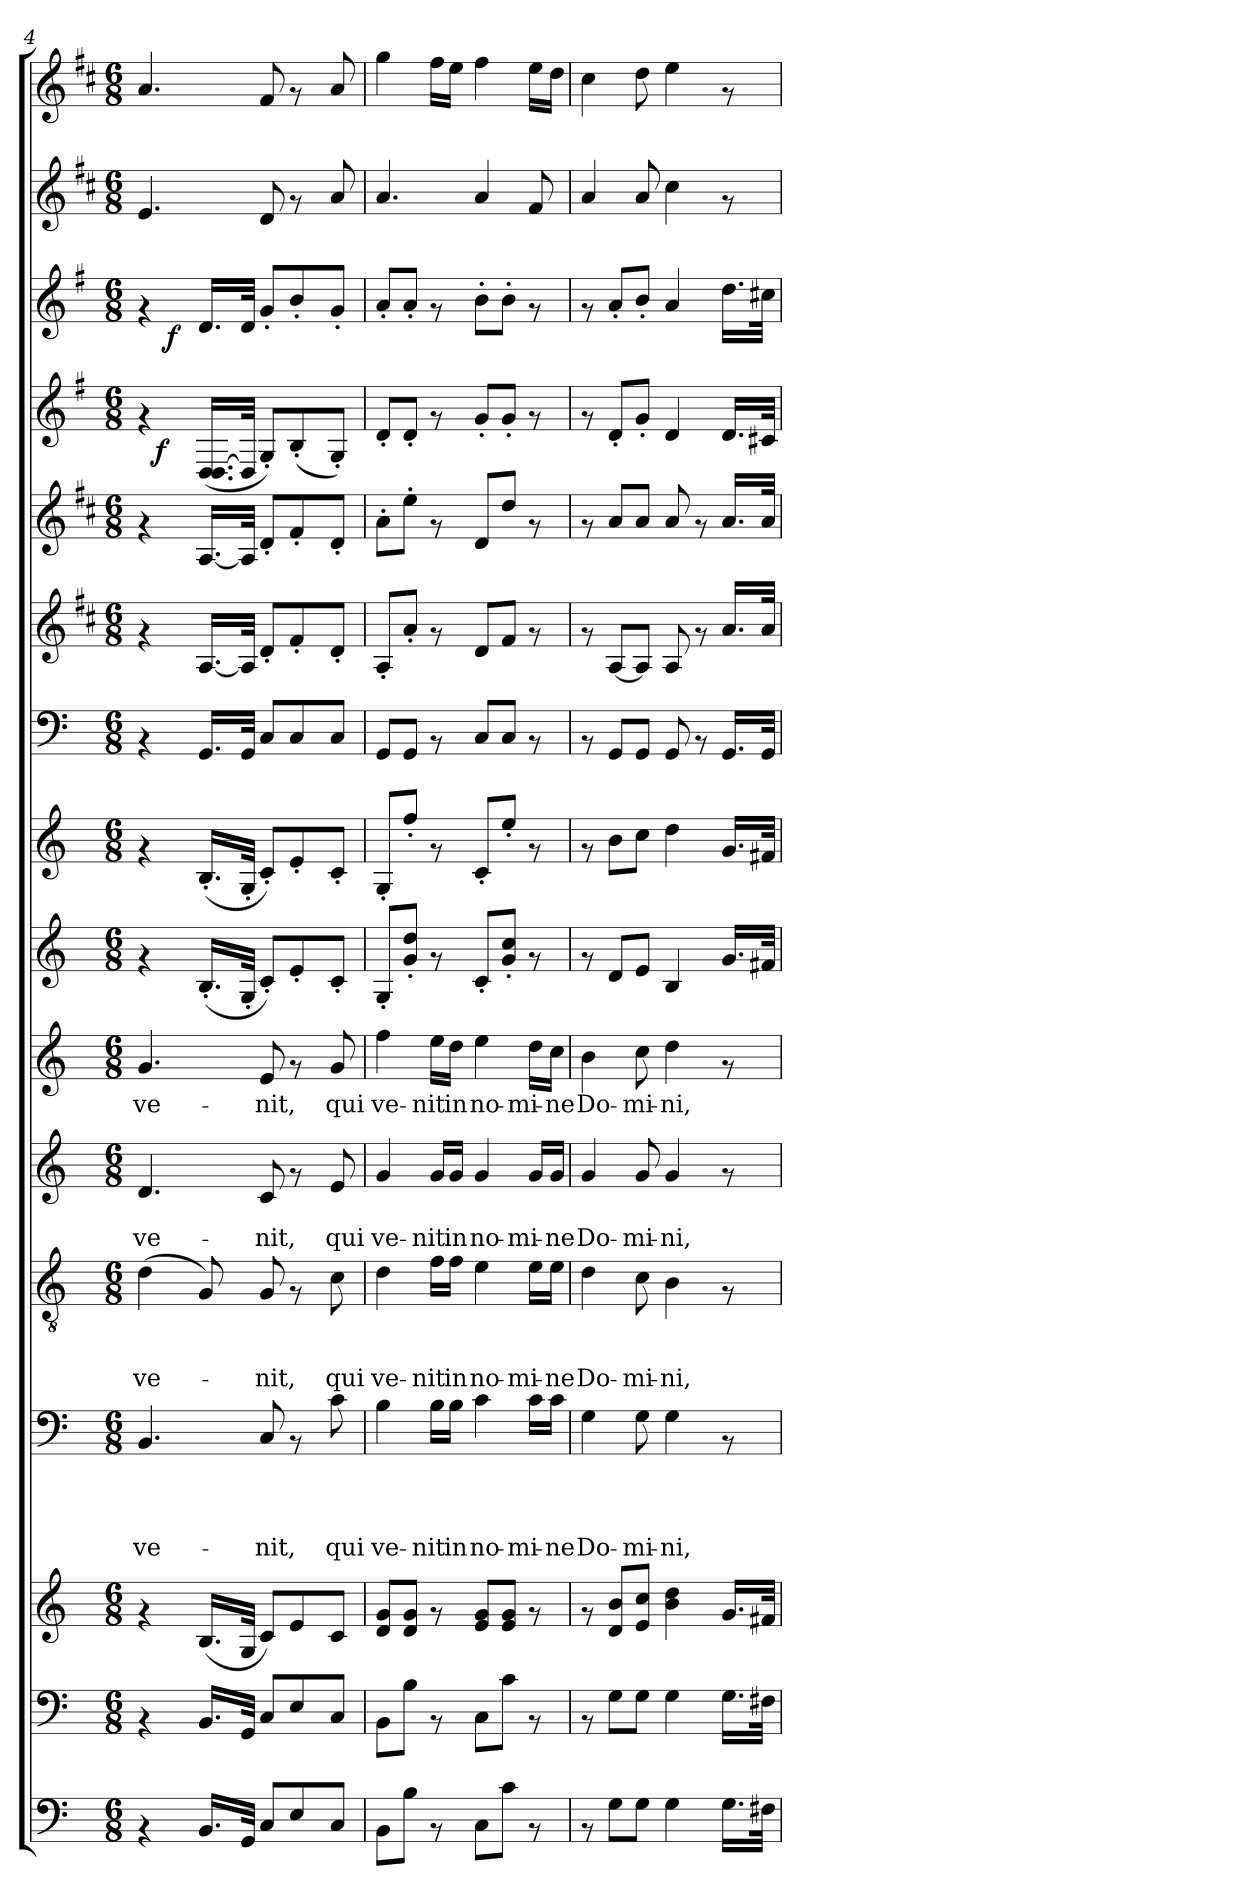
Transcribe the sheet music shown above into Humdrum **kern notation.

**kern	**kern	**kern	**kern	**text	**text	**text	**text	**kern	**text	**text	**text	**kern	**text	**text	**kern	**text	**kern	**kern	**kern	**kern	**kern	**kern	**dynam	**kern	**dynam	**kern	**kern
*part16	*part15	*part14	*part13	*part13	*part13	*part13	*part13	*part12	*part12	*part12	*part12	*part11	*part11	*part11	*part10	*part10	*part9	*part8	*part7	*part6	*part5	*part4	*part4	*part3	*part3	*part2	*part1
*staff16	*staff15	*staff14	*staff13	*staff13	*staff13	*staff13	*staff13	*staff12	*staff12	*staff12	*staff12	*staff11	*staff11	*staff11	*staff10	*staff10	*staff9	*staff8	*staff7	*staff6	*staff5	*staff4	*staff4	*staff3	*staff3	*staff2	*staff1
*clefF4	*clefF4	*clefG2	*clefF4	*	*	*	*	*clefGv2	*	*	*	*clefG2	*	*	*clefG2	*	*clefG2	*clefG2	*clefF4	*clefG2	*clefG2	*clefG2	*	*clefG2	*	*clefG2	*clefG2
*	*	*	*	*	*	*	*	*	*	*	*	*	*	*	*	*	*	*	*	*ITrd1c2	*ITrd1c2	*ITrd-3c-5	*	*ITrd-3c-5	*	*ITrd1c2	*ITrd1c2
*k[]	*k[]	*k[]	*k[]	*	*	*	*	*k[]	*	*	*	*k[]	*	*	*k[]	*	*k[]	*k[]	*k[]	*k[]	*k[]	*k[]	*	*k[]	*	*k[]	*k[]
*C:	*C:	*C:	*C:	*	*	*	*	*C:	*	*	*	*C:	*	*	*C:	*	*C:	*C:	*C:	*C:	*C:	*C:	*	*C:	*	*C:	*C:
*M6/8	*M6/8	*M6/8	*M6/8	*	*	*	*	*M6/8	*	*	*	*M6/8	*	*	*M6/8	*	*M6/8	*M6/8	*M6/8	*M6/8	*M6/8	*M6/8	*	*M6/8	*	*M6/8	*M6/8
=4	=4	=4	=4	=4	=4	=4	=4	=4	=4	=4	=4	=4	=4	=4	=4	=4	=4	=4	=4	=4	=4	=4	=4	=4	=4	=4	=4
!	!	!	!	!	!	!	!LO:LY:b	!	!	!	!LO:LY:b	!	!	!LO:LY:b	!	!LO:LY:b	!	!	!	!	!	!	!	!	!	!	!
*	*	*	*	*	*	*	*	*	*	*	*	*	*	*	*	*	*	*	*	*	*	*^	*	*^	*	*	*
4rAA	4rAA	4rf	4.BB/	.	.	.	ve-	(>4d\	.	.	ve-	4.d/	.	ve-	4.g/	ve-	4rf	4rf	4rAA	4rf	4rf	4rf	16ryy	.	4rf	16.ryy	.	4.d/	4.g/
!	!	!	!	!	!	!	!	!	!	!	!	!	!	!	!	!	!	!	!	!	!	!	!	!LO:DY:b	!	!	!	!	!
.	.	.	.	.	.	.	.	.	.	.	.	.	.	.	.	.	.	.	.	.	.	.	2ryy	f	.	.	.	.	.
!	!	!	!	!	!	!	!	!	!	!	!	!	!	!	!	!	!	!	!	!	!	!	!	!	!	!	!LO:DY:b	!	!
.	.	.	.	.	.	.	.	.	.	.	.	.	.	.	.	.	.	.	.	.	.	.	.	.	.	2ryy	f	.	.
16.BB/LL	16.BB/LL	(>16.B/LL	.	.	.	.	.	8G/)	.	.	.	.	.	.	.	.	(>16.B'</LL	(>16.B'</LL	16.GG/LL	[>16.G/LL	[>16.G/LL	(>16.G/ [>16.G/LL	.	.	16.g/LL	.	.	.	.
32GG/JJk	32GG/JJk	32G/JJk	.	.	.	.	.	.	.	.	.	.	.	.	.	.	32G'</JJk	32G'</JJk	32GG/JJk	32G/JJk]	32G/JJk]	32G/JJk]	.	.	32g/JJk	.	.	.	.
!	!	!	!	!	!	!	!LO:LY:b	!	!	!	!LO:LY:b	!	!	!LO:LY:b	!	!LO:LY:b	!	!	!	!	!	!	!	!	!	!	!	!	!
8C/L	8C/L	8c/L)	8C/	.	.	.	-nit,	8G/	.	.	-nit,	8c/	.	-nit,	8e/	-nit,	8c'</L)	8c'</L)	8C/L	8c'</L	8c'</L	8c'</L)	.	.	8cc'</L	.	.	8c/	8e/
8E/	8E/	8e/	8rAA	.	.	.	.	8rF	.	.	.	8rf	.	.	8rf	.	8e'</	8e'</	8C/	8e'</	8e'</	(>8e'</	.	.	8ee'</	.	.	8rf	8rf
.	.	.	.	.	.	.	.	.	.	.	.	.	.	.	.	.	.	.	.	.	.	.	8.ryy	.	.	.	.	.	.
.	.	.	.	.	.	.	.	.	.	.	.	.	.	.	.	.	.	.	.	.	.	.	.	.	.	8ryy	.	.	.
!	!	!	!	!	!	!	!LO:LY:b	!	!	!	!LO:LY:b	!	!	!LO:LY:b	!	!LO:LY:b	!	!	!	!	!	!	!	!	!	!	!	!	!
8C/J	8C/J	8c/J	8c\	.	.	.	qui	8c\	.	.	qui	8e/	.	qui	8g/	qui	8c'</J	8c'</J	8C/J	8c'</J	8c'</J	8c'</J)	.	.	8cc'</J	.	.	8g/	8g/
.	.	.	.	.	.	.	.	.	.	.	.	.	.	.	.	.	.	.	.	.	.	.	.	.	.	32ryy	.	.	.
=5	=5	=5	=5	=5	=5	=5	=5	=5	=5	=5	=5	=5	=5	=5	=5	=5	=5	=5	=5	=5	=5	=5	=5	=5	=5	=5	=5	=5	=5
!	!	!	!	!	!	!	!LO:LY:b	!	!	!	!LO:LY:b	!	!	!LO:LY:b	!	!LO:LY:b	!	!	!	!	!	!	!	!	!	!	!	!	!
*	*	*	*	*	*	*	*	*	*	*	*	*	*	*	*	*	*	*	*	*	*	*v	*v	*	*	*	*	*	*
*	*	*	*	*	*	*	*	*	*	*	*	*	*	*	*	*	*	*	*	*	*	*	*	*v	*v	*	*	*
8BB\L	8BB\L	8d/ 8g/L	4B\	.	.	.	ve-	4d\	.	.	ve-	4g/	.	ve-	4ff\	ve-	8G'</L	8G'</L	8GG/L	8G'</L	8g'>\L	8g'</L	.	8dd'</L	.	4.g/	4ff\
8B\J	8B\J	8d/ 8g/J	.	.	.	.	.	.	.	.	.	.	.	.	.	.	8g/'< 8dd/'<J	8ff'</J	8GG/J	8g'</J	8dd'>\J	8g'</J	.	8dd'</J	.	.	.
!	!	!	!	!	!	!	!LO:LY:b	!	!	!	!LO:LY:b	!	!	!LO:LY:b	!	!LO:LY:b	!	!	!	!	!	!	!	!	!	!	!
8rAA	8rAA	8rf	16B\LL	.	.	.	-nit	16f\LL	.	.	-nit	16g/LL	.	-nit	16ee\LL	-nit	8rf	8rf	8rAA	8rf	8rf	8rf	.	8rf	.	.	16ee\LL
!	!	!	!	!	!	!	!LO:LY:b	!	!	!	!LO:LY:b	!	!	!LO:LY:b	!	!LO:LY:b	!	!	!	!	!	!	!	!	!	!	!
.	.	.	16B\JJ	.	.	.	in	16f\JJ	.	.	in	16g/JJ	.	in	16dd\JJ	in	.	.	.	.	.	.	.	.	.	.	16dd\JJ
!	!	!	!	!	!	!	!LO:LY:b	!	!	!	!LO:LY:b	!	!	!LO:LY:b	!	!LO:LY:b	!	!	!	!	!	!	!	!	!	!	!
8C\L	8C\L	8e/ 8g/L	4c\	.	.	.	no-	4e\	.	.	no-	4g/	.	no-	4ee\	no-	8c'</L	8c'</L	8C/L	8c/L	8c/L	8cc'</L	.	8ee'>\L	.	4g/	4ee\
8c\J	8c\J	8e/ 8g/J	.	.	.	.	.	.	.	.	.	.	.	.	.	.	8g/'< 8cc/'<J	8ee'</J	8C/J	8e/J	8cc/J	8cc'</J	.	8ee'>\J	.	.	.
!	!	!	!	!	!	!	!LO:LY:b	!	!	!	!LO:LY:b	!	!	!LO:LY:b	!	!LO:LY:b	!	!	!	!	!	!	!	!	!	!	!
8rAA	8rAA	8rf	16c\LL	.	.	.	-mi-	16e\LL	.	.	-mi-	16g/LL	.	-mi-	16dd\LL	-mi-	8rf	8rf	8rAA	8rf	8rf	8rf	.	8rf	.	8e/	16dd\LL
!	!	!	!	!	!	!	!LO:LY:b	!	!	!	!LO:LY:b	!	!	!LO:LY:b	!	!LO:LY:b	!	!	!	!	!	!	!	!	!	!	!
.	.	.	16c\JJ	.	.	.	-ne	16e\JJ	.	.	-ne	16g/JJ	.	-ne	16cc\JJ	-ne	.	.	.	.	.	.	.	.	.	.	16cc\JJ
=6	=6	=6	=6	=6	=6	=6	=6	=6	=6	=6	=6	=6	=6	=6	=6	=6	=6	=6	=6	=6	=6	=6	=6	=6	=6	=6	=6
!	!	!	!	!	!	!	!LO:LY:b	!	!	!	!LO:LY:b	!	!	!LO:LY:b	!	!LO:LY:b	!	!	!	!	!	!	!	!	!	!	!
8rAA	8rAA	8rf	4G\	.	.	.	Do-	4d\	.	.	Do-	4g/	.	Do-	4b\	Do-	8rf	8rf	8rAA	8rf	8rf	8rf	.	8rf	.	4g/	4b\
8G\L	8G\L	8d/ 8b/L	.	.	.	.	.	.	.	.	.	.	.	.	.	.	8d/L	8b\L	8GG/L	[>8G/L	8g/L	8g'</L	.	8dd'</L	.	.	.
!	!	!	!	!	!	!	!LO:LY:b	!	!	!	!LO:LY:b	!	!	!LO:LY:b	!	!LO:LY:b	!	!	!	!	!	!	!	!	!	!	!
8G\J	8G\J	8e/ 8cc/J	8G\	.	.	.	-mi-	8c\	.	.	-mi-	8g/	.	-mi-	8cc\	-mi-	8e/J	8cc\J	8GG/J	8G/J]	8g/J	8cc'</J	.	8ee'</J	.	8g/	8cc\
!	!	!	!	!	!	!	!LO:LY:b	!	!	!	!LO:LY:b	!	!	!LO:LY:b	!	!LO:LY:b	!	!	!	!	!	!	!	!	!	!	!
4G\	4G\	4b\ 4dd\	4G\	.	.	.	-ni,	4B\	.	.	-ni,	4g/	.	-ni,	4dd\	-ni,	4B/	4dd\	8GG/	8G/	8g/	4g/	.	4dd/	.	4b\	4dd\
.	.	.	.	.	.	.	.	.	.	.	.	.	.	.	.	.	.	.	8rAA	8rf	8rf	.	.	.	.	.	.
16.G\LL	16.G\LL	16.g/LL	8rAA	.	.	.	.	8rF	.	.	.	8rf	.	.	8rf	.	16.g/LL	16.g/LL	16.GG/LL	16.g/LL	16.g/LL	16.g/LL	.	16.gg\LL	.	8rf	8rf
32F#X\JJk	32F#X\JJk	32f#X/JJk	.	.	.	.	.	.	.	.	.	.	.	.	.	.	32f#X/JJk	32f#X/JJk	32GG/JJk	32g/JJk	32g/JJk	32f#X/JJk	.	32ff#X\JJk	.	.	.
=	=	=	=	=	=	=	=	=	=	=	=	=	=	=	=	=	=	=	=	=	=	=	=	=	=	=	=
*-	*-	*-	*-	*-	*-	*-	*-	*-	*-	*-	*-	*-	*-	*-	*-	*-	*-	*-	*-	*-	*-	*-	*-	*-	*-	*-	*-
